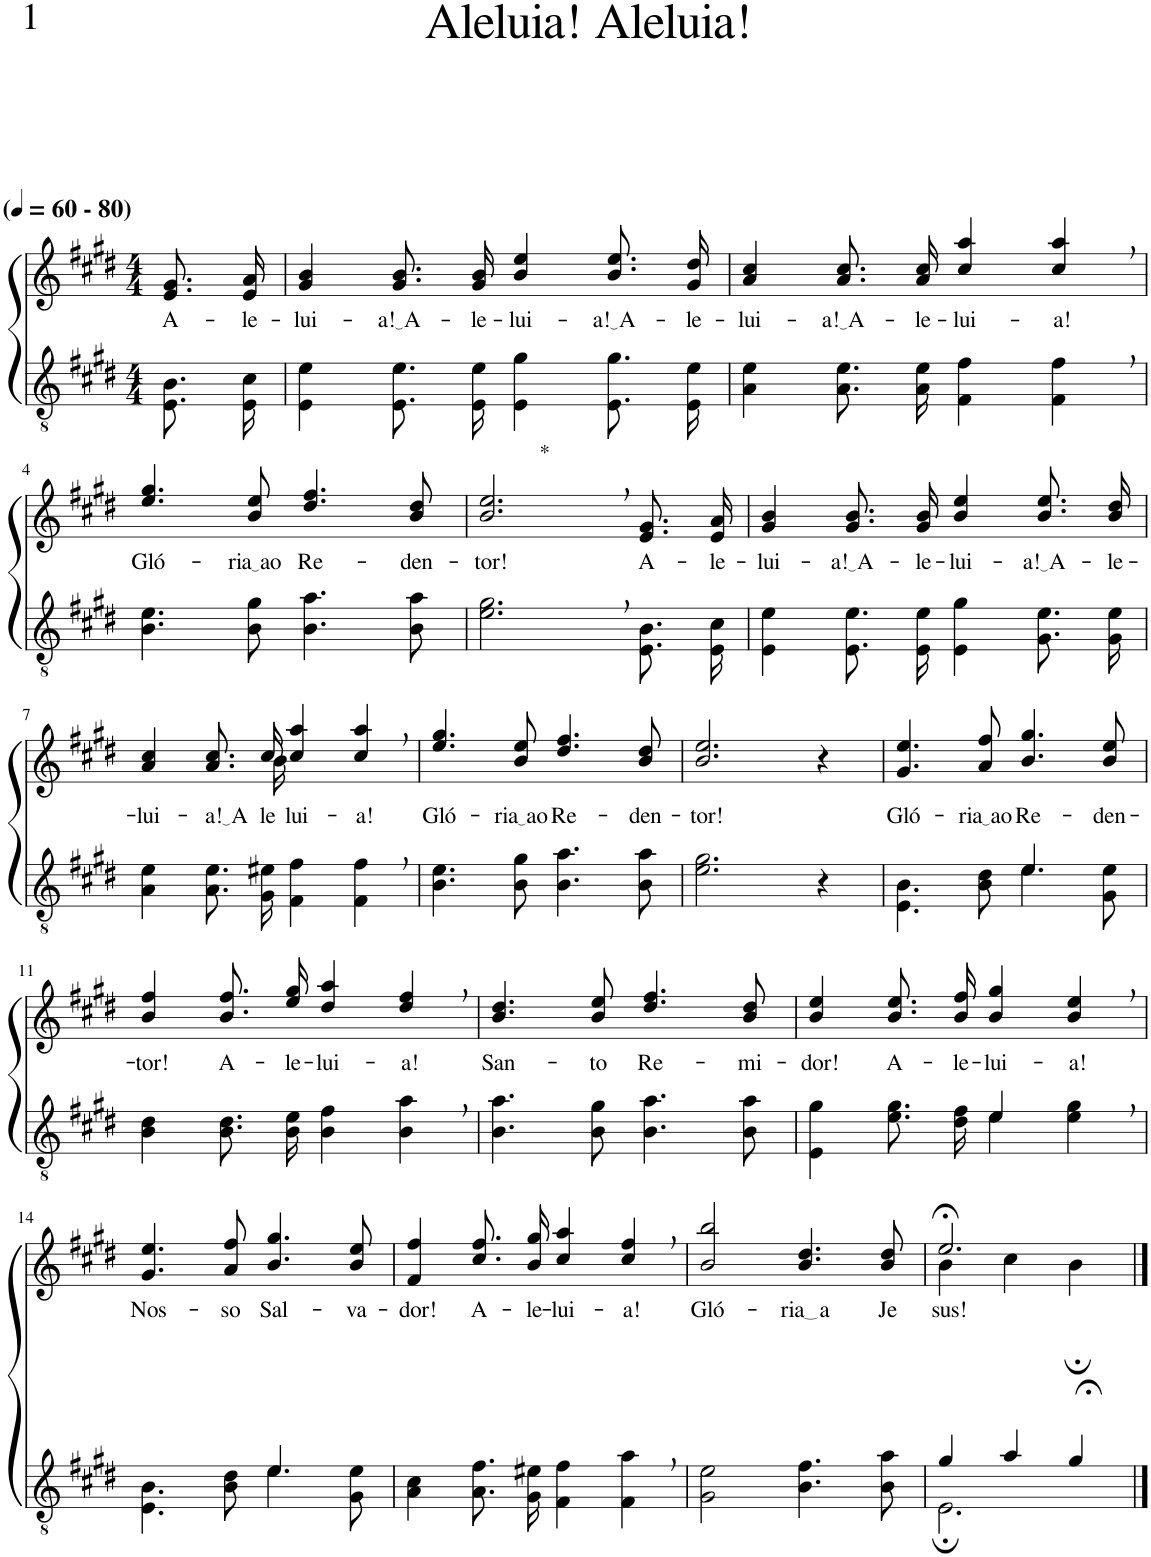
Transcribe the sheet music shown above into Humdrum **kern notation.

**kern	**kern	**text
*part2	*part1	*part1
*staff2	*staff1	*staff1
*I"Parte III e IV	*I"Parte I e II	*
*clefGv2	*clefG2	*
*Trd4c7	*Trd4c7	*
*k[f#c#g#d#]	*k[f#c#g#d#]	*
*M4/4	*M4/4	*
*MM60	*MM60	*
=1	=1	=1
!	!LO:TX:a:B:t=(	!
!	!LO:TX:a:B:t=- 80)	!
!	!	!LO:LY:b
8.E/ 8.B/L	8.e/ 8.g#/L	A-
!	!	!LO:LY:b
16E/ 16c#/Jk	16e/ 16a/Jk	-le-
=2	=2	=2
!	!	!LO:LY:b
4E\ 4e\	4g#/ 4b/	-lui-
!	!	!LO:LY:b
8.E/ 8.e/L	8.g#/ 8.b/L	a! A
!	!	!LO:LY:b
16E/ 16e/Jk	16g#/ 16b/Jk	-le-
!	!	!LO:LY:b
4E\ 4g#\	4b/ 4ee/	-lui-
!	!	!LO:LY:b
8.E/ 8.g#/L	8.b\ 8.ee\L	a! A
!	!	!LO:LY:b
16E/ 16e/Jk	16g#\ 16dd#\Jk	-le-
=3	=3	=3
!	!	!LO:LY:b
4A\ 4e\	4a/ 4cc#/	-lui-
!	!	!LO:LY:b
8.A\ 8.e\L	8.a\ 8.cc#\L	a! A
!	!	!LO:LY:b
16A\ 16e\Jk	16a\ 16cc#\Jk	-le-
!	!	!LO:LY:b
4F#\ 4f#\	4cc#/ 4aa/	-lui-
!	!	!LO:LY:b
4F#\, 4f#\,	4cc#/, 4aa/,	-a!
!!LO:LB:g=z
=4	=4	=4
!	!	!LO:LY:b
4.B\ 4.e\	4.ee/ 4.gg#/	Gló-
!	!	!LO:LY:b
8B\ 8g#\	8b/ 8ee/	ria ao
!	!	!LO:LY:b
4.B\ 4.a\	4.dd#/ 4.ff#/	Re-
!	!	!LO:LY:b
8B\ 8a\	8b/ 8dd#/	-den-
=5	=5	=5
!	!LO:TX:a:t=*	!
!	!	!LO:LY:b
2.e\, 2.g#\,	2.b/, 2.ee/,	-tor!
!	!	!LO:LY:b
8.E/ 8.B/L	8.e/ 8.g#/L	A-
!	!	!LO:LY:b
16E/ 16c#/Jk	16e/ 16a/Jk	-le-
=6	=6	=6
!	!	!LO:LY:b
4E\ 4e\	4g#/ 4b/	-lui-
!	!	!LO:LY:b
8.E/ 8.e/L	8.g#/ 8.b/L	a! A
!	!	!LO:LY:b
16E/ 16e/Jk	16g#/ 16b/Jk	-le-
!	!	!LO:LY:b
4E\ 4g#\	4b/ 4ee/	-lui-
!	!	!LO:LY:b
8.G#\ 8.e\L	8.b\ 8.ee\L	a! A
!	!	!LO:LY:b
16G#\ 16e\Jk	16b\ 16dd#\Jk	-le-
!!LO:LB:g=z
=7	=7	=7
!	!	!LO:LY:b
*	*^	*
4A\ 4e\	4a/ 4cc#/	4..ryy	-lui-
!	!	!	!LO:LY:b
8.A\ 8.e\L	8.a\ 8.cc#\L	.	a! A
!	!	!	!LO:LY:b
16G#\ 16e#X\Jk	16cc#\Jk	16b\	-le-
!	!	!	!LO:LY:b
4F#\ 4f#\	4cc#/ 4aa/	2ryy	-lui-
!	!	!	!LO:LY:b
4F#\, 4f#\,	4cc#/, 4aa/,	.	-a!
*	*v	*v	*
=8	=8	=8
!	!	!LO:LY:b
4.B\ 4.e\	4.ee/ 4.gg#/	Gló-
!	!	!LO:LY:b
8B\ 8g#\	8b/ 8ee/	ria ao
!	!	!LO:LY:b
4.B\ 4.a\	4.dd#/ 4.ff#/	Re-
!	!	!LO:LY:b
8B\ 8a\	8b/ 8dd#/	-den-
=9	=9	=9
!	!	!LO:LY:b
2.e\ 2.g#\	2.b/ 2.ee/	-tor!
4r	4r	.
=10	=10	=10
*^	*	*
!	!	!	!LO:LY:b
2ryy	4.E\ 4.B\	4.g#/ 4.ee/	Gló-
!	!	!	!LO:LY:b
.	8B\ 8d#\	8a/ 8ff#/	ria ao
!	!	!	!LO:LY:b
4.e/	4.e\	4.b/ 4.gg#/	Re-
!	!	!	!LO:LY:b
8ryy	8G#\ 8e\	8b/ 8ee/	-den-
!!LO:LB:g=z
=11	=11	=11	=11
!	!	!	!LO:LY:b
*v	*v	*	*
4B\ 4d#\	4b/ 4ff#/	-tor!
!	!	!LO:LY:b
8.B\ 8.d#\L	8.b\ 8.ff#\L	A-
!	!	!LO:LY:b
16B\ 16e\Jk	16ee\ 16gg#\Jk	-le-
!	!	!LO:LY:b
4B\ 4f#\	4dd#/ 4aa/	-lui-
!	!	!LO:LY:b
4B\, 4a\,	4dd#/, 4ff#/,	-a!
=12	=12	=12
!	!	!LO:LY:b
4.B\ 4.a\	4.b/ 4.dd#/	San-
!	!	!LO:LY:b
8B\ 8g#\	8b/ 8ee/	-to
!	!	!LO:LY:b
4.B\ 4.a\	4.dd#/ 4.ff#/	Re-
!	!	!LO:LY:b
8B\ 8a\	8b/ 8dd#/	-mi-
=13	=13	=13
*^	*	*
!	!	!	!LO:LY:b
2ryy	4E\ 4g#\	4b/ 4ee/	-dor!
!	!	!	!LO:LY:b
.	8.e\ 8.g#\L	8.b\ 8.ee\L	A-
!	!	!	!LO:LY:b
.	16d#\ 16f#\Jk	16b\ 16ff#\Jk	-le-
!	!	!	!LO:LY:b
4e/	4e\	4b/ 4gg#/	-lui-
!	!	!	!LO:LY:b
4ryy	4e\ 4g#\	4b/, 4ee/,	-a!
!!LO:LB:g=z
=14	=14	=14	=14
!	!	!	!LO:LY:b
2ryy	4.E\ 4.B\	4.g#/ 4.ee/	Nos-
!	!	!	!LO:LY:b
.	8B\ 8d#\	8a/ 8ff#/	-so
!	!	!	!LO:LY:b
4.e/	4.e\	4.b/ 4.gg#/	Sal-
!	!	!	!LO:LY:b
8ryy	8G#\ 8e\	8b/ 8ee/	-va-
=15	=15	=15	=15
!	!	!	!LO:LY:b
*v	*v	*	*
4A\ 4c#\	4f#/ 4ff#/	-dor!
!	!	!LO:LY:b
8.A\ 8.f#\L	8.cc#\ 8.ff#\L	A-
!	!	!LO:LY:b
16G#\ 16e#X\Jk	16b\ 16gg#\Jk	-le-
!	!	!LO:LY:b
4F#\ 4f#\	4cc#/ 4aa/	-lui-
!	!	!LO:LY:b
4F#\, 4a\,	4cc#/, 4ff#/,	-a!
=16	=16	=16
!	!	!LO:LY:b
2G#\ 2e\	2b/ 2bb/	Gló-
!	!	!LO:LY:b
4.B\ 4.f#\	4.b/ 4.dd#/	ria a
!	!	!LO:LY:b
8B\ 8a\	8b/ 8dd#/	Je-
=17	=17	=17
*^	*^	*
!	!	!	!	!LO:LY:b
4g#/	2.E;\	2.ee;</	4b\	-sus!
4a/	.	.	4cc#\	.
4g#;</	.	.	4b;\	.
*v	*v	*	*	*
*	*v	*v	*
==	==	==
*-	*-	*-
